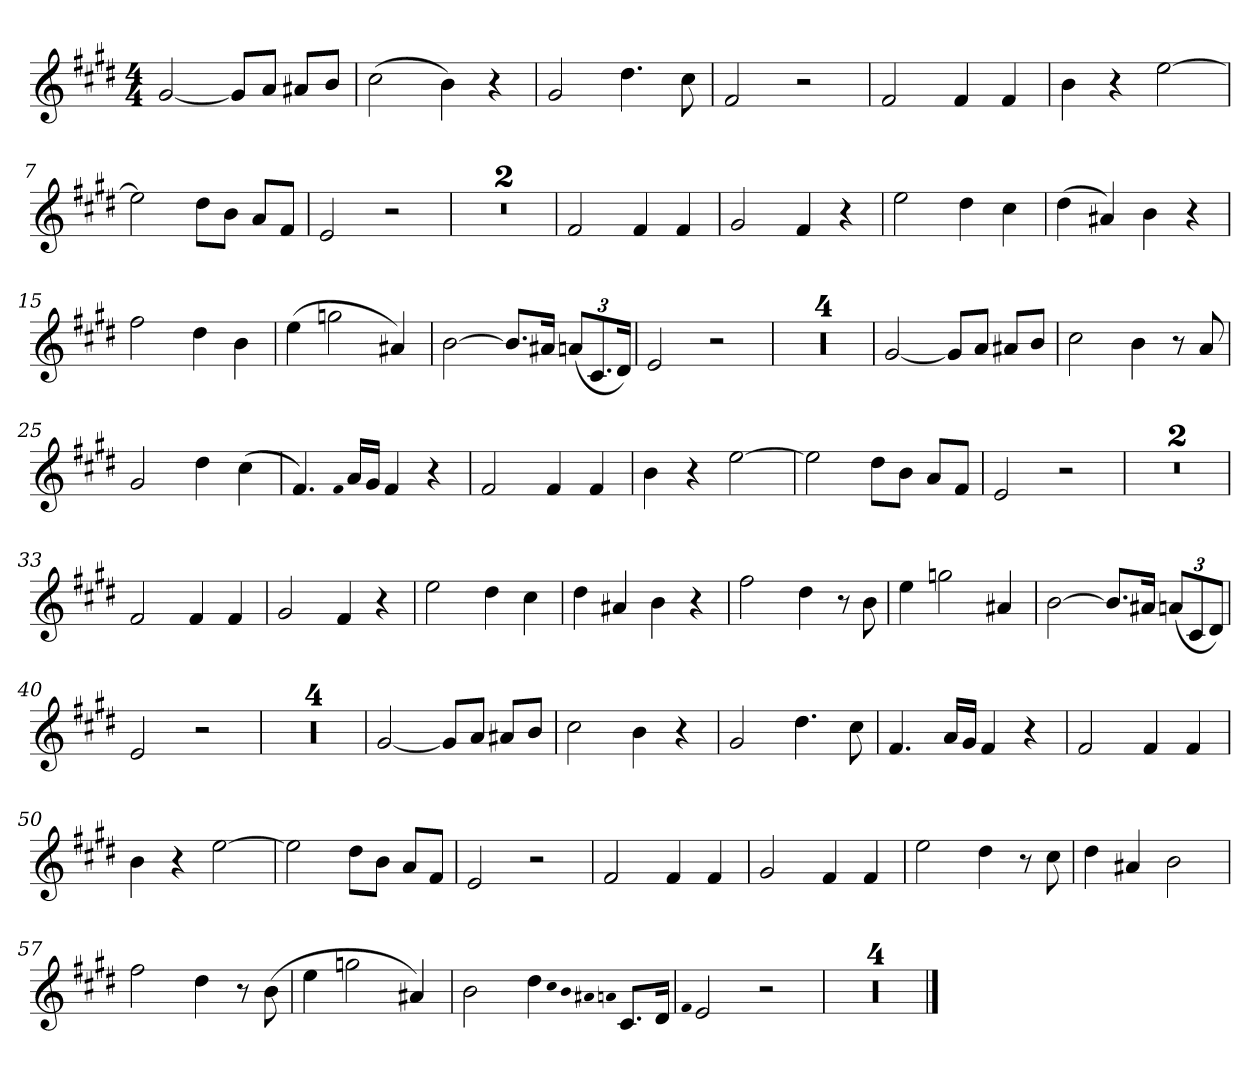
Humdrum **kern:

**kern
*part1
*staff1
*clefG2
*k[f#c#g#d#]
*M4/4
=1
[2g#
8g#/L]
8a/J
8a#X/L
8b/J
=2
(2cc#
4b)
4r
=3
2g#
4.dd#
8cc#
=4
2f#
2r
=5
2f#
4f#
4f#
=6
4b
4r
[2ee
=7
2ee]
8dd#\L
8b\J
8a/L
8f#/J
=8
2e
2r
=9
1r
=10
1r
=11
2f#
4f#
4f#
=12
2g#
4f#
4r
=13
2ee
4dd#
4cc#
=14
(4dd#
4a#X)
4b
4r
=15
2ff#
4dd#
4b
=16
(4ee
2ggn
4a#X)
=17
[2b
8.b/L]
16a#X/Jk
(12an/L
12.c#/
24d#/Jk)
=18
2e
2r
=19
1r
=20
1r
=21
1r
=22
1r
=23
[2g#
8g#/L]
8a/J
8a#X/L
8b/J
=24
2cc#
4b
8r
8a
=25
2g#
4dd#
(4cc#
=26
4.f#)
qf#
16a/LL
16g#/JJ
4f#
4r
=27
2f#
4f#
4f#
=28
4b
4r
[2ee
=29
2ee]
8dd#\L
8b\J
8a/L
8f#/J
=30
2e
2r
=31
1r
=32
1r
=33
2f#
4f#
4f#
=34
2g#
4f#
4r
=35
2ee
4dd#
4cc#
=36
4dd#
4a#X
4b
4r
=37
2ff#
4dd#
8r
8b
=38
4ee
2ggn
4a#X
=39
[2b
8.b/L]
16a#X/Jk
(12an/L
12c#/
12d#/J)
=40
2e
2r
=41
1r
=42
1r
=43
1r
=44
1r
=45
[2g#
8g#/L]
8a/J
8a#X/L
8b/J
=46
2cc#
4b
4r
=47
2g#
4.dd#
8cc#
=48
4.f#
16a/LL
16g#/JJ
4f#
4r
=49
2f#
4f#
4f#
=50
4b
4r
[2ee
=51
2ee]
8dd#\L
8b\J
8a/L
8f#/J
=52
2e
2r
=53
2f#
4f#
4f#
=54
2g#
4f#
4f#
=55
2ee
4dd#
8r
8cc#
=56
4dd#
4a#X
2b
=57
2ff#
4dd#
8r
(8b
=58
4ee
2ggn
4a#X)
=59
2b
4dd#
qcc#
qb
qa#X
qan
8.c#/L
16d#/Jk
=60
qf#
2e
2r
=61
1r
=62
1r
=63
1r
=64
1r
==
*-
